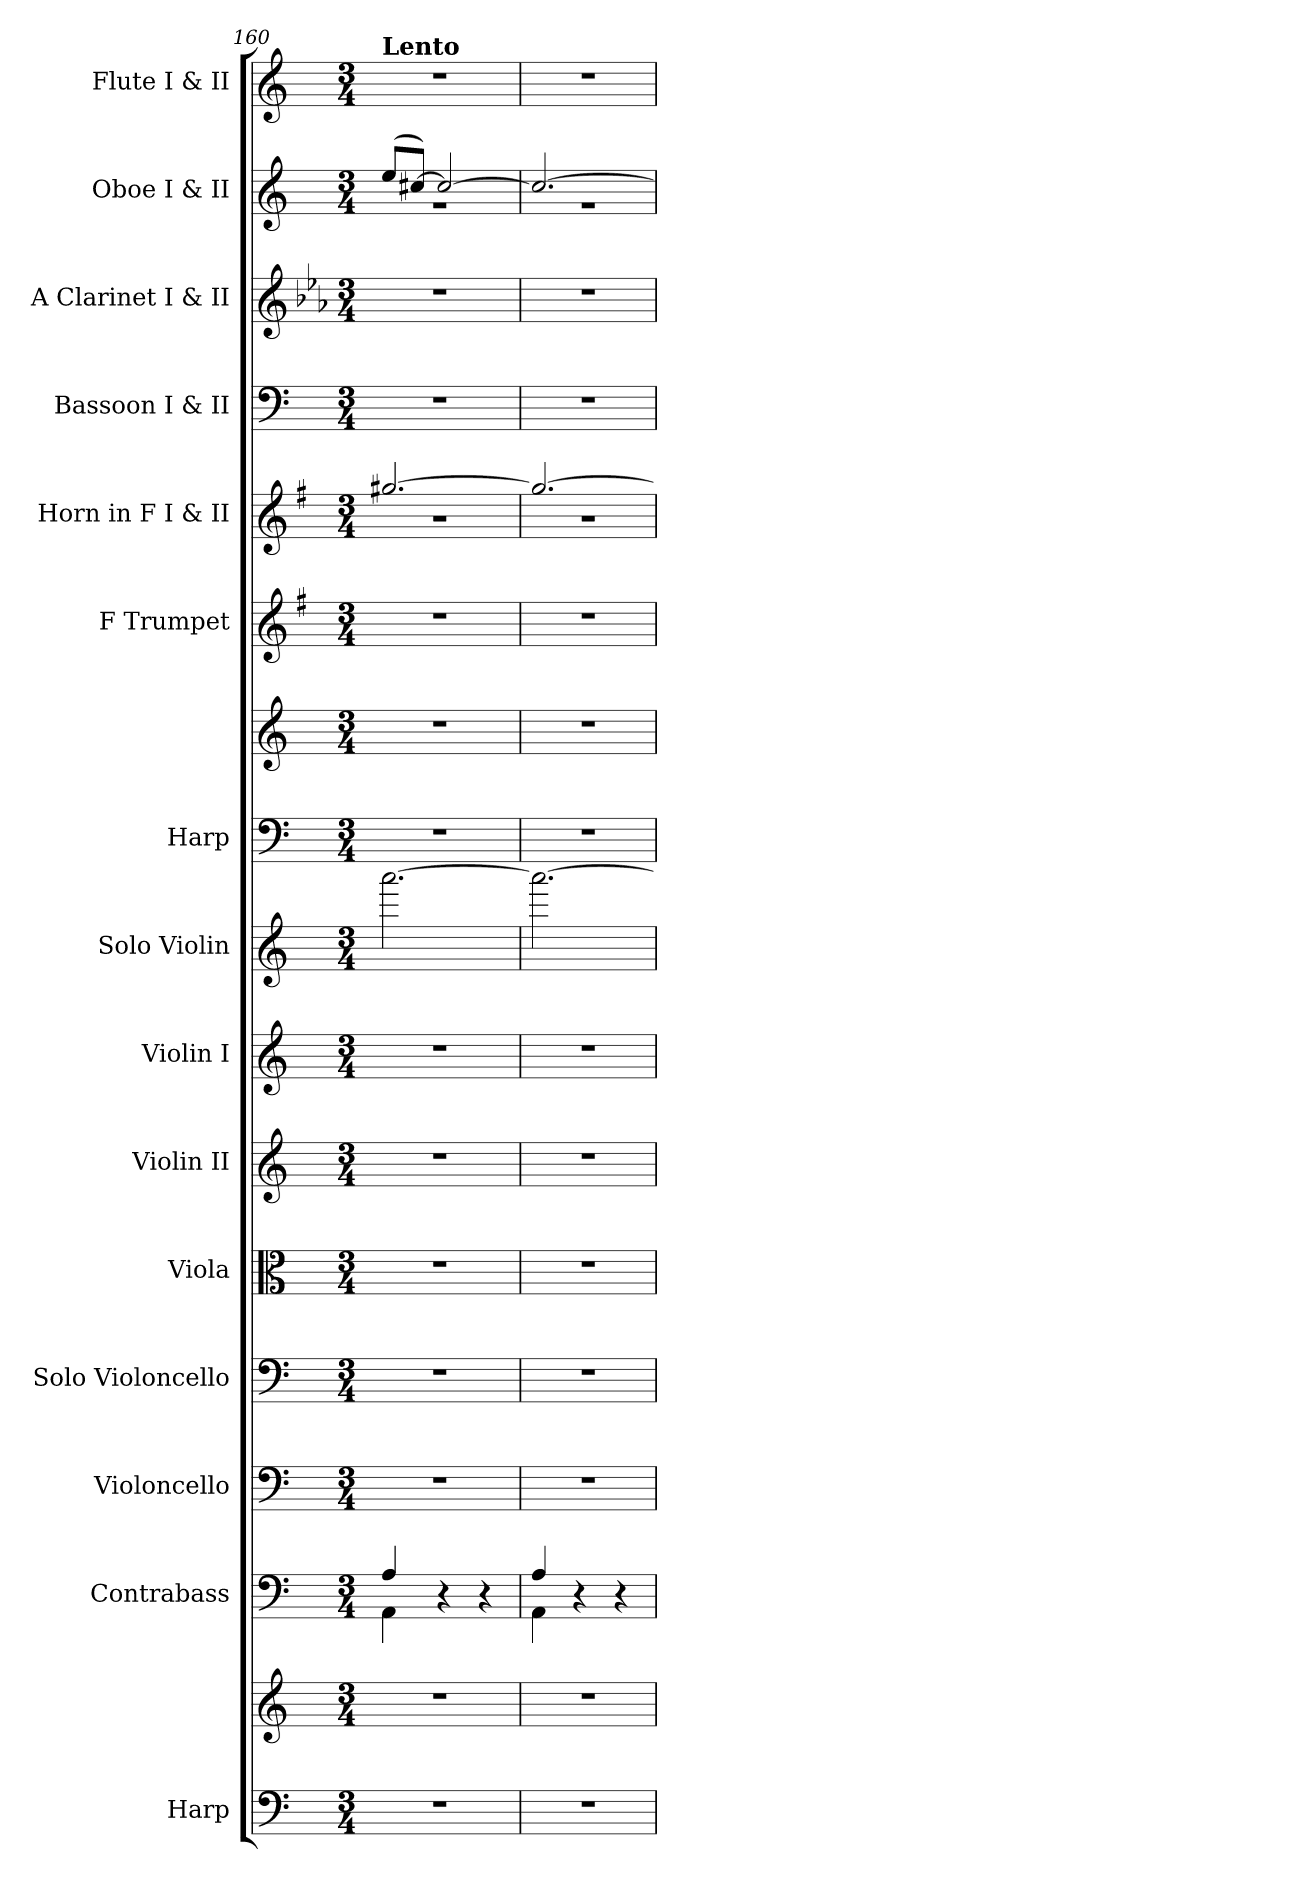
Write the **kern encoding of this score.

**kern	**kern	**kern	**kern	**kern	**kern	**kern	**kern	**kern	**kern	**kern	**kern	**kern	**kern	**kern	**kern	**kern
*part15	*part15	*part14	*part13	*part12	*part11	*part10	*part9	*part8	*part7	*part7	*part6	*part5	*part4	*part3	*part2	*part1
*staff17	*staff16	*staff15	*staff14	*staff13	*staff12	*staff11	*staff10	*staff9	*staff8	*staff7	*staff6	*staff5	*staff4	*staff3	*staff2	*staff1
*I"Harp	*	*I"Contrabass	*I"Violoncello	*I"Solo Violoncello	*I"Viola	*I"Violin II	*I"Violin I	*I"Solo Violin	*I"Harp	*	*I"F Trumpet	*I"Horn in F I &amp; II	*I"Bassoon I &amp; II	*I"A Clarinet I &amp; II	*I"Oboe I &amp; II	*I"Flute I &amp; II
*I'Hrp.	*	*I'Cb.	*I'Vc.	*I'Vc.	*I'Vla.	*I'Vln.	*I'Vln.	*I'Vln.	*I'Hrp.	*	*I'F Tpt.	*	*I'Bsn.	*I'A Cl.	*I'Ob.	*I'Fl.
*clefF4	*clefG2	*clefF4	*clefF4	*clefF4	*clefC3	*clefG2	*clefG2	*clefG2	*clefF4	*clefG2	*clefG2	*clefG2	*clefF4	*clefG2	*clefG2	*clefG2
*	*	*ITrd7c12	*	*	*	*	*	*	*	*	*ITrd-3c-5	*ITrd4c7	*	*ITrd2c3	*	*
*k[]	*k[]	*k[]	*k[]	*k[]	*k[]	*k[]	*k[]	*k[]	*k[]	*k[]	*k[]	*k[]	*k[]	*k[]	*k[]	*k[]
*M3/4	*M3/4	*M3/4	*M3/4	*M3/4	*M3/4	*M3/4	*M3/4	*M3/4	*M3/4	*M3/4	*M3/4	*M3/4	*M3/4	*M3/4	*M3/4	*M3/4
*MM60	*MM60	*MM60	*MM60	*MM60	*MM60	*MM60	*MM60	*MM60	*MM60	*MM60	*MM60	*MM60	*MM60	*MM60	*MM60	*MM60
=160	=160	=160	=160	=160	=160	=160	=160	=160	=160	=160	=160	=160	=160	=160	=160	=160
*	*	*^	*	*	*	*	*	*	*	*	*	*^	*	*	*^	*
!	!	!	!	!	!	!	!	!	!	!	!	!	!	!	!	!	!	!	!LO:TX:a:B:t=Lento
2.r	2.r	4AA/	4AAA\	2.r	2.r	2.r	2.r	2.r	[2.aaa\	2.r	2.r	2.r	[2.cc#X/	2.r	2.r	2.r	(>8ee/L	2.r	2.r
.	.	.	.	.	.	.	.	.	.	.	.	.	.	.	.	.	[8cc#X/J)	.	.
.	.	4r	4ryy	.	.	.	.	.	.	.	.	.	.	.	.	.	2cc#/_	.	.
.	.	4r	4ryy	.	.	.	.	.	.	.	.	.	.	.	.	.	.	.	.
=161	=161	=161	=161	=161	=161	=161	=161	=161	=161	=161	=161	=161	=161	=161	=161	=161	=161	=161	=161
2.r	2.r	4AA/	4AAA\	2.r	2.r	2.r	2.r	2.r	2.aaa\_	2.r	2.r	2.r	2.cc#/_	2.r	2.r	2.r	2.cc#/_	2.r	2.r
.	.	4r	4ryy	.	.	.	.	.	.	.	.	.	.	.	.	.	.	.	.
.	.	4r	4ryy	.	.	.	.	.	.	.	.	.	.	.	.	.	.	.	.
*	*	*v	*v	*	*	*	*	*	*	*	*	*	*v	*v	*	*	*v	*v	*
=	=	=	=	=	=	=	=	=	=	=	=	=	=	=	=	=
*-	*-	*-	*-	*-	*-	*-	*-	*-	*-	*-	*-	*-	*-	*-	*-	*-
